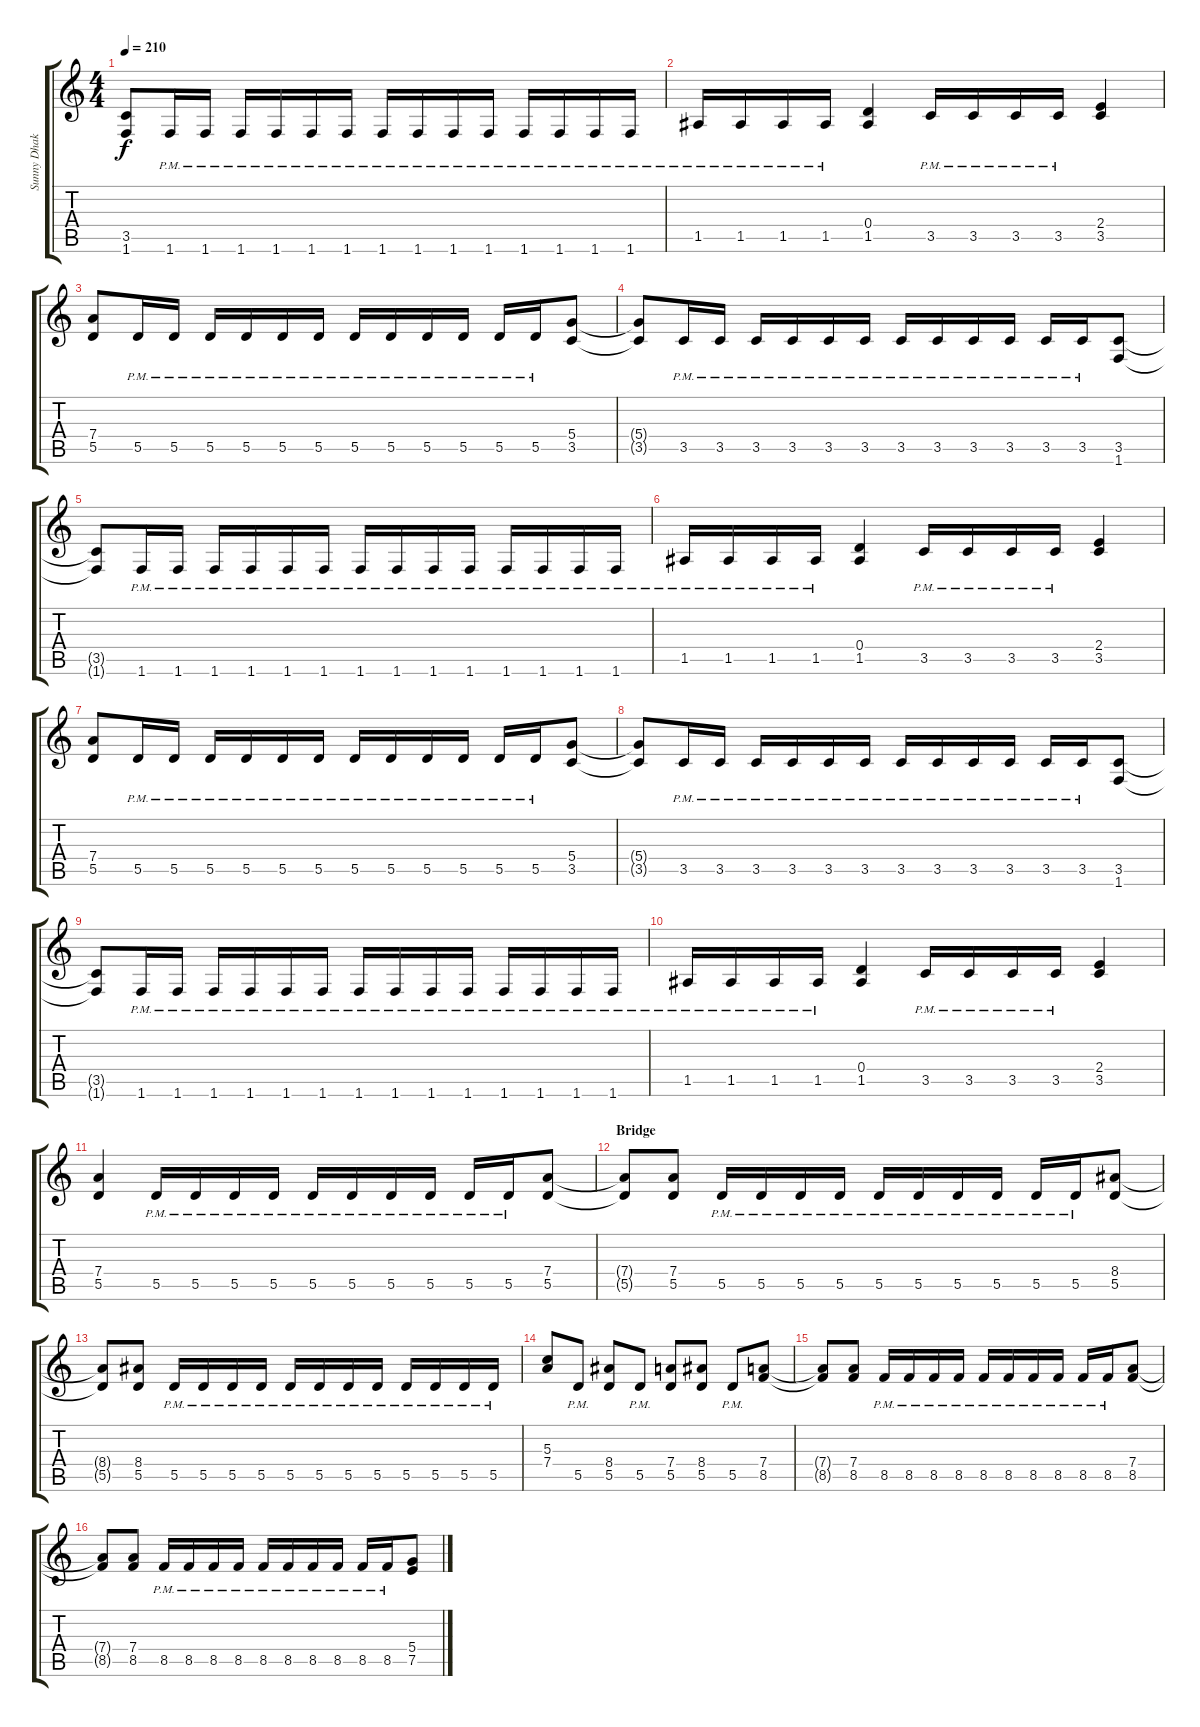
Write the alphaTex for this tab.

\track ("Sunny Dhak" "Sunny Dhak") {instrument distortionguitar}
\staff {score tabs}
\tuning (E4 B3 G3 D3 A2 E2) {hide}
\ts (4 4)
\tempo 210
\clef g2
\ks c
(3.5{t} 1.6{t}).8{dy f} 1.6{pm}.16 1.6{pm}.16 1.6{pm}.16 1.6{pm}.16 1.6{pm}.16 1.6{pm}.16 1.6{pm}.16 1.6{pm}.16 1.6{pm}.16 1.6{pm}.16 1.6{pm}.16 1.6{pm}.16 1.6{pm}.16 1.6{pm}.16 |
1.5{pm}.16 1.5{pm}.16 1.5{pm}.16 1.5{pm}.16 (0.4 1.5).4 3.5{pm}.16 3.5{pm}.16 3.5{pm}.16 3.5{pm}.16 (2.4 3.5).4 |
(7.4 5.5).8 5.5{pm}.16 5.5{pm}.16 5.5{pm}.16 5.5{pm}.16 5.5{pm}.16 5.5{pm}.16 5.5{pm}.16 5.5{pm}.16 5.5{pm}.16 5.5{pm}.16 5.5{pm}.16 5.5{pm}.16 (5.4 3.5).8 |
(5.4{t} 3.5{t}).8 3.5{pm}.16 3.5{pm}.16 3.5{pm}.16 3.5{pm}.16 3.5{pm}.16 3.5{pm}.16 3.5{pm}.16 3.5{pm}.16 3.5{pm}.16 3.5{pm}.16 3.5{pm}.16 3.5{pm}.16 (3.5 1.6).8 |
(3.5{t} 1.6{t}).8 1.6{pm}.16 1.6{pm}.16 1.6{pm}.16 1.6{pm}.16 1.6{pm}.16 1.6{pm}.16 1.6{pm}.16 1.6{pm}.16 1.6{pm}.16 1.6{pm}.16 1.6{pm}.16 1.6{pm}.16 1.6{pm}.16 1.6{pm}.16 |
1.5{pm}.16 1.5{pm}.16 1.5{pm}.16 1.5{pm}.16 (0.4 1.5).4 3.5{pm}.16 3.5{pm}.16 3.5{pm}.16 3.5{pm}.16 (2.4 3.5).4 |
(7.4 5.5).8 5.5{pm}.16 5.5{pm}.16 5.5{pm}.16 5.5{pm}.16 5.5{pm}.16 5.5{pm}.16 5.5{pm}.16 5.5{pm}.16 5.5{pm}.16 5.5{pm}.16 5.5{pm}.16 5.5{pm}.16 (5.4 3.5).8 |
(5.4{t} 3.5{t}).8 3.5{pm}.16 3.5{pm}.16 3.5{pm}.16 3.5{pm}.16 3.5{pm}.16 3.5{pm}.16 3.5{pm}.16 3.5{pm}.16 3.5{pm}.16 3.5{pm}.16 3.5{pm}.16 3.5{pm}.16 (3.5 1.6).8 |
(3.5{t} 1.6{t}).8 1.6{pm}.16 1.6{pm}.16 1.6{pm}.16 1.6{pm}.16 1.6{pm}.16 1.6{pm}.16 1.6{pm}.16 1.6{pm}.16 1.6{pm}.16 1.6{pm}.16 1.6{pm}.16 1.6{pm}.16 1.6{pm}.16 1.6{pm}.16 |
1.5{pm}.16 1.5{pm}.16 1.5{pm}.16 1.5{pm}.16 (0.4 1.5).4 3.5{pm}.16 3.5{pm}.16 3.5{pm}.16 3.5{pm}.16 (2.4 3.5).4 |
(7.4 5.5).4 5.5{pm}.16 5.5{pm}.16 5.5{pm}.16 5.5{pm}.16 5.5{pm}.16 5.5{pm}.16 5.5{pm}.16 5.5{pm}.16 5.5{pm}.16 5.5{pm}.16 (7.4 5.5).8 |
\section ("" "Bridge")
(7.4{t} 5.5{t}).8 (7.4 5.5).8 5.5{pm}.16 5.5{pm}.16 5.5{pm}.16 5.5{pm}.16 5.5{pm}.16 5.5{pm}.16 5.5{pm}.16 5.5{pm}.16 5.5{pm}.16 5.5{pm}.16 (8.4 5.5).8 |
(8.4{t} 5.5{t}).8 (8.4 5.5).8 5.5{pm}.16 5.5{pm}.16 5.5{pm}.16 5.5{pm}.16 5.5{pm}.16 5.5{pm}.16 5.5{pm}.16 5.5{pm}.16 5.5{pm}.16 5.5{pm}.16 5.5{pm}.16 5.5{pm}.16 |
(5.3 7.4).8 5.5{pm}.8 (8.4 5.5).8 5.5{pm}.8 (7.4 5.5).8 (8.4 5.5).8 5.5{pm}.8 (7.4 8.5).8 |
(7.4{t} 8.5{t}).8 (7.4 8.5).8 8.5{pm}.16 8.5{pm}.16 8.5{pm}.16 8.5{pm}.16 8.5{pm}.16 8.5{pm}.16 8.5{pm}.16 8.5{pm}.16 8.5{pm}.16 8.5{pm}.16 (7.4 8.5).8 |
(7.4{t} 8.5{t}).8 (7.4 8.5).8 8.5{pm}.16 8.5{pm}.16 8.5{pm}.16 8.5{pm}.16 8.5{pm}.16 8.5{pm}.16 8.5{pm}.16 8.5{pm}.16 8.5{pm}.16 8.5{pm}.16 (5.4 7.5).8
